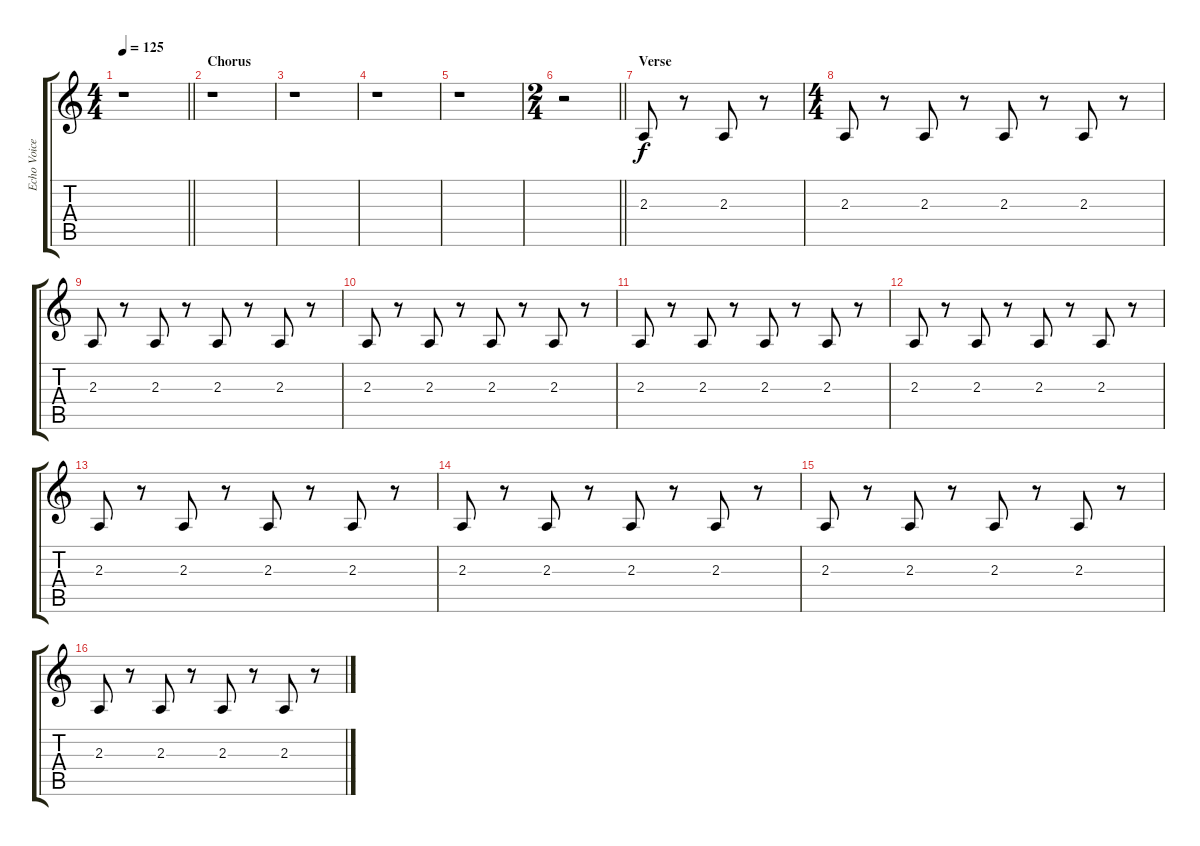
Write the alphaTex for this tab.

\track ("Echo Voices 1" "Echo Voice") {instrument synthvoice}
\staff {score tabs}
\tuning (E4 B3 G3 D3 A2 E2) {hide}
\ts (4 4)
\tempo 125
\clef g2
\barLineRight lightlight
\ks c
r.1{dy f} |
\section ("" "Chorus")
r.1 |
r.1 |
r.1 |
r.1 |
\ts (2 4)
\barLineRight lightlight
r.2 |
\section ("" "Verse")
2.3.8 r.8 2.3.8 r.8 |
\ts (4 4)
2.3.8 r.8 2.3.8 r.8 2.3.8 r.8 2.3.8 r.8 |
2.3.8 r.8 2.3.8 r.8 2.3.8 r.8 2.3.8 r.8 |
2.3.8 r.8 2.3.8 r.8 2.3.8 r.8 2.3.8 r.8 |
2.3.8 r.8 2.3.8 r.8 2.3.8 r.8 2.3.8 r.8 |
2.3.8 r.8 2.3.8 r.8 2.3.8 r.8 2.3.8 r.8 |
2.3.8 r.8 2.3.8 r.8 2.3.8 r.8 2.3.8 r.8 |
2.3.8 r.8 2.3.8 r.8 2.3.8 r.8 2.3.8 r.8 |
2.3.8 r.8 2.3.8 r.8 2.3.8 r.8 2.3.8 r.8 |
2.3.8 r.8 2.3.8 r.8 2.3.8 r.8 2.3.8 r.8
